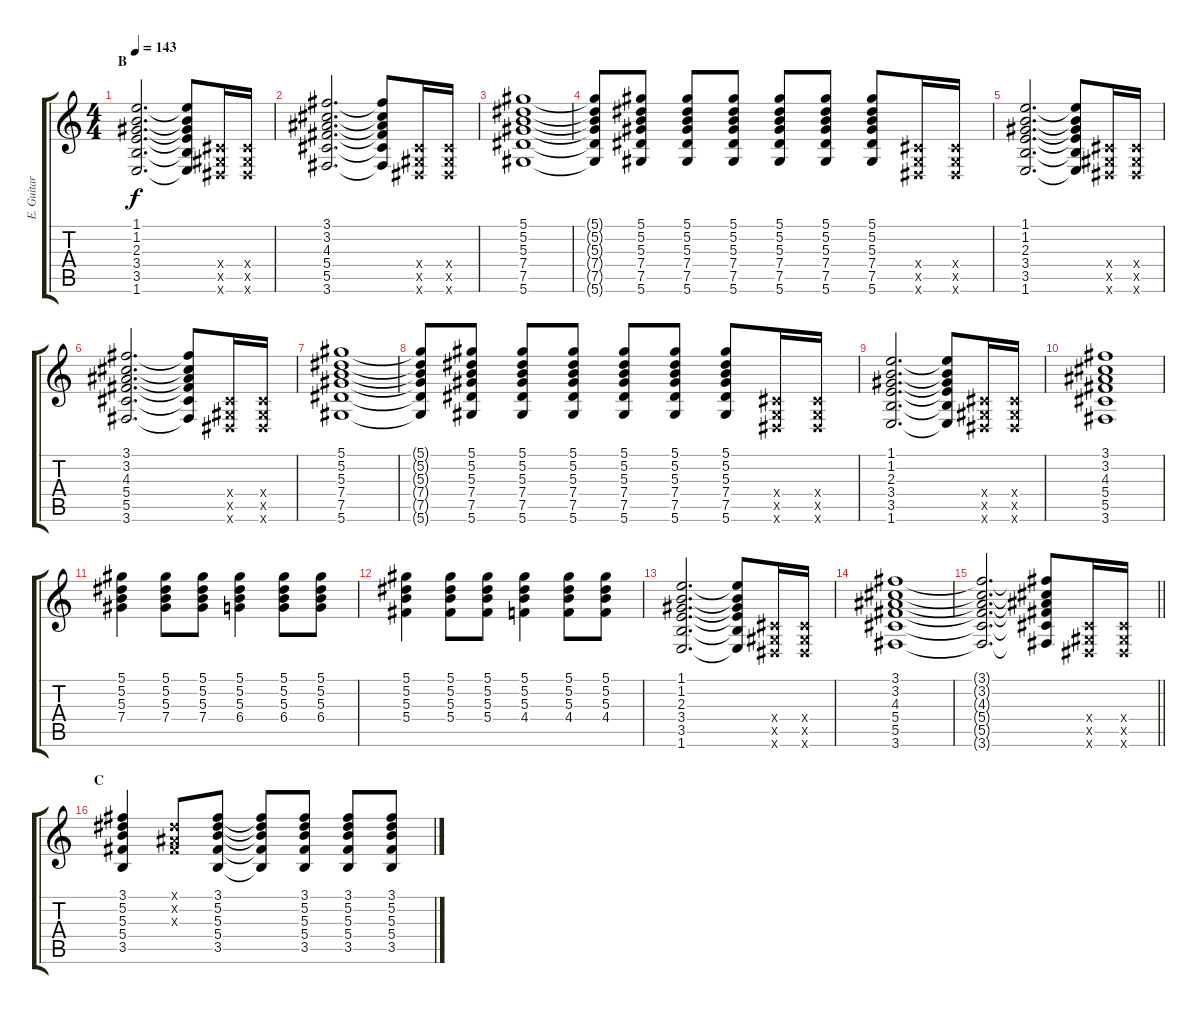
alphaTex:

\track ("E. Guitar III" "E. Guitar ") {instrument distortionguitar}
\staff {score tabs}
\tuning (Eb4 Bb3 Gb3 Db3 Ab2 Eb2) {hide}
\ts (4 4)
\section ("" "B")
\tempo 143
\clef g2
\ks c
(1.1 1.2 2.3 3.4 3.5 1.6).2{d dy f} (1.1{t} 1.2{t} 2.3{t} 3.4{t} 3.5{t} 1.6{t}).8 (0.4{x} 0.5{x} 0.6{x}).16 (0.4{x} 0.5{x} 0.6{x}).16 |
(3.1 3.2 4.3 5.4 5.5 3.6).2{d} (3.1{t} 3.2{t} 4.3{t} 5.4{t} 5.5{t} 3.6{t}).8 (0.4{x} 0.5{x} 0.6{x}).16 (0.4{x} 0.5{x} 0.6{x}).16 |
(5.1 5.2 5.3 7.4 7.5 5.6).1 |
(5.1{t} 5.2{t} 5.3{t} 7.4{t} 7.5{t} 5.6{t}).8 (5.1 5.2 5.3 7.4 7.5 5.6).8 (5.1 5.2 5.3 7.4 7.5 5.6).8 (5.1 5.2 5.3 7.4 7.5 5.6).8 (5.1 5.2 5.3 7.4 7.5 5.6).8 (5.1 5.2 5.3 7.4 7.5 5.6).8 (5.1 5.2 5.3 7.4 7.5 5.6).8 (0.4{x} 0.5{x} 0.6{x}).16 (0.4{x} 0.5{x} 0.6{x}).16 |
(1.1 1.2 2.3 3.4 3.5 1.6).2{d} (1.1{t} 1.2{t} 2.3{t} 3.4{t} 3.5{t} 1.6{t}).8 (0.4{x} 0.5{x} 0.6{x}).16 (0.4{x} 0.5{x} 0.6{x}).16 |
(3.1 3.2 4.3 5.4 5.5 3.6).2{d} (3.1{t} 3.2{t} 4.3{t} 5.4{t} 5.5{t} 3.6{t}).8 (0.4{x} 0.5{x} 0.6{x}).16 (0.4{x} 0.5{x} 0.6{x}).16 |
(5.1 5.2 5.3 7.4 7.5 5.6).1 |
(5.1{t} 5.2{t} 5.3{t} 7.4{t} 7.5{t} 5.6{t}).8 (5.1 5.2 5.3 7.4 7.5 5.6).8 (5.1 5.2 5.3 7.4 7.5 5.6).8 (5.1 5.2 5.3 7.4 7.5 5.6).8 (5.1 5.2 5.3 7.4 7.5 5.6).8 (5.1 5.2 5.3 7.4 7.5 5.6).8 (5.1 5.2 5.3 7.4 7.5 5.6).8 (0.4{x} 0.5{x} 0.6{x}).16 (0.4{x} 0.5{x} 0.6{x}).16 |
(1.1 1.2 2.3 3.4 3.5 1.6).2{d} (1.1{t} 1.2{t} 2.3{t} 3.4{t} 3.5{t} 1.6{t}).8 (0.4{x} 0.5{x} 0.6{x}).16 (0.4{x} 0.5{x} 0.6{x}).16 |
(3.1 3.2 4.3 5.4 5.5 3.6).1 |
(5.1 5.2 5.3 7.4).4 (5.1 5.2 5.3 7.4).8 (5.1 5.2 5.3 7.4).8 (5.1 5.2 5.3 6.4).4 (5.1 5.2 5.3 6.4).8 (5.1 5.2 5.3 6.4).8 |
(5.1 5.2 5.3 5.4).4 (5.1 5.2 5.3 5.4).8 (5.1 5.2 5.3 5.4).8 (5.1 5.2 5.3 4.4).4 (5.1 5.2 5.3 4.4).8 (5.1 5.2 5.3 4.4).8 |
(1.1 1.2 2.3 3.4 3.5 1.6).2{d} (1.1{t} 1.2{t} 2.3{t} 3.4{t} 3.5{t} 1.6{t}).8 (0.4{x} 0.5{x} 0.6{x}).16 (0.4{x} 0.5{x} 0.6{x}).16 |
(3.1 3.2 4.3 5.4 5.5 3.6).1 |
\barLineRight lightlight
(3.1{t} 3.2{t} 4.3{t} 5.4{t} 5.5{t} 3.6{t}).2{d} (3.1{t} 3.2{t} 4.3{t} 5.4{t} 5.5{t} 3.6{t}).8 (0.4{x} 0.5{x} 0.6{x}).16 (0.4{x} 0.5{x} 0.6{x}).16 |
\section ("" "C")
(3.1 5.2 5.3 5.4 3.5).4 (0.1{x} 0.2{x} 0.3{x}).8 (3.1 5.2 5.3 5.4 3.5).8 (3.1{t} 5.2{t} 5.3{t} 5.4{t} 3.5{t}).8 (3.1 5.2 5.3 5.4 3.5).8 (3.1 5.2 5.3 5.4 3.5).8 (3.1 5.2 5.3 5.4 3.5).8
